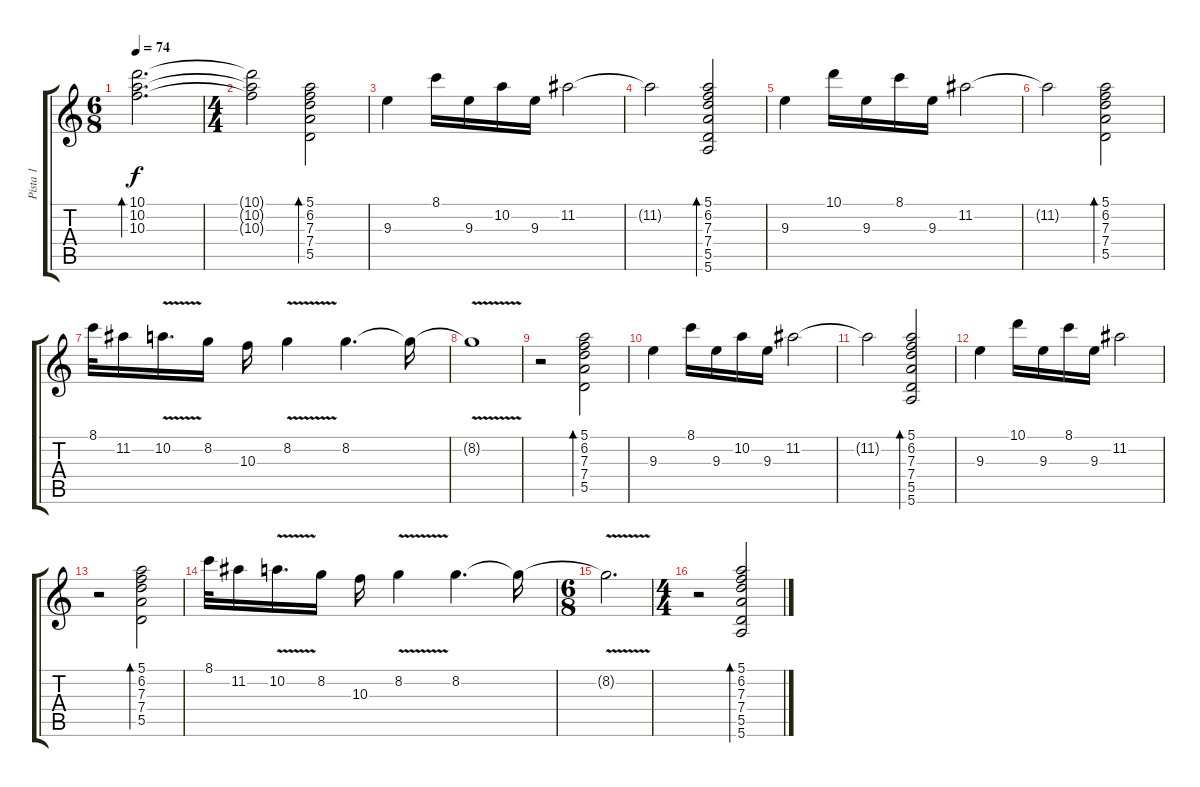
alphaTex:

\track ("Pista 1" "Pista 1") {instrument acousticguitarnylon}
\staff {score tabs}
\tuning (E4 B3 G3 D3 A2 E2) {hide}
\ts (6 8)
\tempo 74
\clef g2
\ks c
(10.1 10.2 10.3).2{d bd 60 dy f} |
\ts (4 4)
(10.1{t} 10.2{t} 10.3{t}).2 (5.1 6.2 7.3 7.4 5.5).2{bd 60} |
9.3.4 8.1.16 9.3.16 10.2.16 9.3.16 11.2.2 |
11.2{t}.2 (5.1 6.2 7.3 7.4 5.5 5.6).2{bd 60} |
9.3.4 10.1.16 9.3.16 8.1.16 9.3.16 11.2.2 |
11.2{t}.2 (5.1 6.2 7.3 7.4 5.5).2{bd 60} |
8.1.32 11.2.16 10.2{v}.16{d} 8.2.16 10.3.16 8.2{v}.4 8.2.4{d} 8.2{t}.16 |
8.2{v t}.1 |
r.2 (5.1 6.2 7.3 7.4 5.5).2{bd 60} |
9.3.4 8.1.16 9.3.16 10.2.16 9.3.16 11.2.2 |
11.2{t}.2 (5.1 6.2 7.3 7.4 5.5 5.6).2{bd 60} |
9.3.4 10.1.16 9.3.16 8.1.16 9.3.16 11.2.2 |
r.2 (5.1 6.2 7.3 7.4 5.5).2{bd 60} |
8.1.32 11.2.16 10.2{v}.16{d} 8.2.16 10.3.16 8.2{v}.4 8.2.4{d} 8.2{t}.16 |
\ts (6 8)
8.2{v t}.2{d} |
\ts (4 4)
r.2 (5.1 6.2 7.3 7.4 5.5 5.6).2{bd 60}
